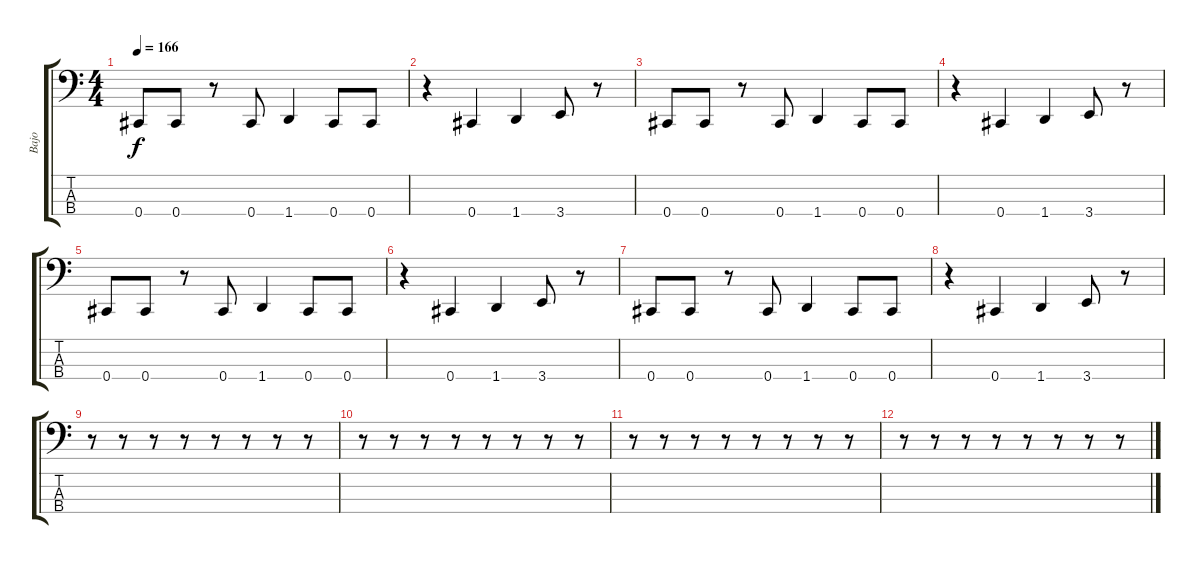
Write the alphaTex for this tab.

\track ("Bajo" "Bajo") {instrument slapbass2}
\staff {score tabs}
\tuning (Gb2 Db2 Ab1 Db1) {hide}
\ts (4 4)
\tempo 166
\clef f4
\ks c
0.4.8{dy f} 0.4.8 r.8 0.4.8 1.4.4 0.4.8 0.4.8 |
r.4 0.4.4 1.4.4 3.4.8 r.8 |
0.4.8 0.4.8 r.8 0.4.8 1.4.4 0.4.8 0.4.8 |
r.4 0.4.4 1.4.4 3.4.8 r.8 |
0.4.8 0.4.8 r.8 0.4.8 1.4.4 0.4.8 0.4.8 |
r.4 0.4.4 1.4.4 3.4.8 r.8 |
0.4.8 0.4.8 r.8 0.4.8 1.4.4 0.4.8 0.4.8 |
r.4 0.4.4 1.4.4 3.4.8 r.8 |
r.8 r.8 r.8 r.8 r.8 r.8 r.8 r.8 |
r.8 r.8 r.8 r.8 r.8 r.8 r.8 r.8 |
r.8 r.8 r.8 r.8 r.8 r.8 r.8 r.8 |
r.8 r.8 r.8 r.8 r.8 r.8 r.8 r.8
